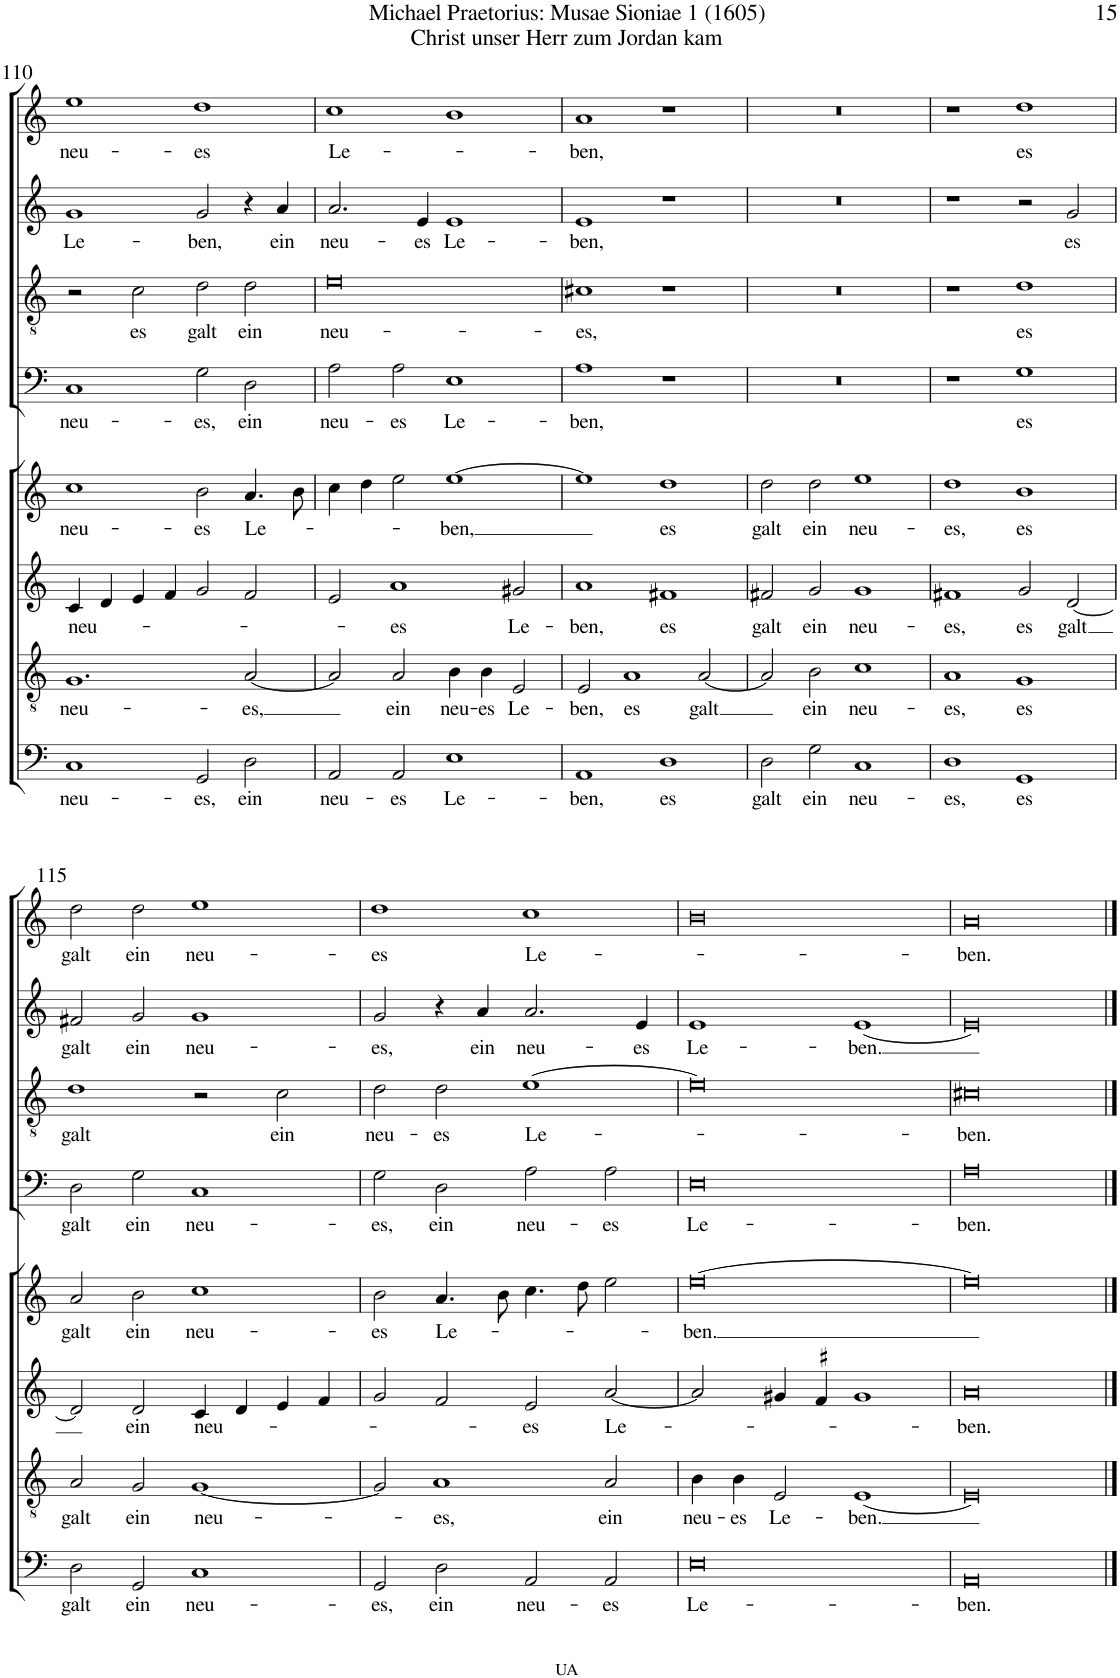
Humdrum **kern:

**kern	**text	**kern	**text	**kern	**text	**kern	**text	**kern	**text	**kern	**text	**kern	**text	**kern	**text
*part8	*part8	*part7	*part7	*part6	*part6	*part5	*part5	*part4	*part4	*part3	*part3	*part2	*part2	*part1	*part1
*staff8	*staff8	*staff7	*staff7	*staff6	*staff6	*staff5	*staff5	*staff4	*staff4	*staff3	*staff3	*staff2	*staff2	*staff1	*staff1
*I"Baß 2	*	*I"Tenor 2	*	*I"Alt 2	*	*I"Sopran 2	*	*I"Baß 1	*	*I"Tenor 1	*	*I"Alt 1	*	*I"Sopran 1	*
!!LO:PB:g=z
*clefF4	*	*clefGv2	*	*clefG2	*	*clefG2	*	*clefF4	*	*clefGv2	*	*clefG2	*	*clefG2	*
*k[]	*	*k[]	*	*k[]	*	*k[]	*	*k[]	*	*k[]	*	*k[]	*	*k[]	*
*M4/2	*	*M4/2	*	*M4/2	*	*M4/2	*	*M4/2	*	*M4/2	*	*M4/2	*	*M4/2	*
*met(c|)	*	*met(c|)	*	*met(c|)	*	*met(c|)	*	*met(c|)	*	*met(c|)	*	*met(c|)	*	*met(c|)	*
=110	=110	=110	=110	=110	=110	=110	=110	=110	=110	=110	=110	=110	=110	=110	=110
!	!LO:LY:b	!	!LO:LY:b	!	!LO:LY:b	!	!LO:LY:b	!	!LO:LY:b	!	!	!	!LO:LY:b	!	!LO:LY:b
1C	neu-	1.G	neu-	4c/	neu-	1cc	neu-	1C	neu-	2r	.	1g	Le-	1ee	neu-
.	.	.	.	4d/	.	.	.	.	.	.	.	.	.	.	.
!	!	!	!	!	!	!	!	!	!	!	!LO:LY:b	!	!	!	!
.	.	.	.	4e/	.	.	.	.	.	2c\	es	.	.	.	.
.	.	.	.	4f/	.	.	.	.	.	.	.	.	.	.	.
!	!LO:LY:b	!	!	!	!	!	!LO:LY:b	!	!LO:LY:b	!	!LO:LY:b	!	!LO:LY:b	!	!LO:LY:b
2GG/	-es,	.	.	2g/	.	2b\	-es	2G\	-es,	2d\	galt	2g/	-ben,	1dd	-es
!	!LO:LY:b	!	!LO:LY:b	!	!	!	!LO:LY:b	!	!LO:LY:b	!	!LO:LY:b	!	!	!	!
2D\	ein	[2A/	-es,	2f/	.	4.a/	Le-	2D\	ein	2d\	ein	4r	.	.	.
!	!	!	!	!	!	!	!	!	!	!	!	!	!LO:LY:b	!	!
.	.	.	.	.	.	.	.	.	.	.	.	4a/	ein	.	.
.	.	.	.	.	.	8b\	.	.	.	.	.	.	.	.	.
=111	=111	=111	=111	=111	=111	=111	=111	=111	=111	=111	=111	=111	=111	=111	=111
!	!LO:LY:b	!	!	!	!	!	!	!	!LO:LY:b	!	!LO:LY:b	!	!LO:LY:b	!	!LO:LY:b
2AA/	neu-	2A/]	.	2e/	.	4cc\	.	2A\	neu-	0e	neu-	2.a/	neu-	1cc	Le-
.	.	.	.	.	.	4dd\	.	.	.	.	.	.	.	.	.
!	!LO:LY:b	!	!LO:LY:b	!	!LO:LY:b	!	!	!	!LO:LY:b	!	!	!	!	!	!
2AA/	-es	2A/	ein	1a	-es	2ee\	.	2A\	-es	.	.	.	.	.	.
!	!	!	!	!	!	!	!	!	!	!	!	!	!LO:LY:b	!	!
.	.	.	.	.	.	.	.	.	.	.	.	4e/	-es	.	.
!	!LO:LY:b	!	!LO:LY:b	!	!	!	!LO:LY:b	!	!LO:LY:b	!	!	!	!LO:LY:b	!	!
1E	Le-	4B\	neu-	.	.	[1ee	-ben,	1E	Le-	.	.	1e	Le-	1b	.
!	!	!	!LO:LY:b	!	!	!	!	!	!	!	!	!	!	!	!
.	.	4B\	-es	.	.	.	.	.	.	.	.	.	.	.	.
!	!	!	!LO:LY:b	!	!LO:LY:b	!	!	!	!	!	!	!	!	!	!
.	.	2E/	Le-	2g#X/	Le-	.	.	.	.	.	.	.	.	.	.
=112	=112	=112	=112	=112	=112	=112	=112	=112	=112	=112	=112	=112	=112	=112	=112
!	!LO:LY:b	!	!LO:LY:b	!	!LO:LY:b	!	!	!	!LO:LY:b	!	!LO:LY:b	!	!LO:LY:b	!	!LO:LY:b
1AA	-ben,	2E/	-ben,	1a	-ben,	1ee]	.	1A	-ben,	1c#X	-es,	1e	-ben,	1a	-ben,
!	!	!	!LO:LY:b	!	!	!	!	!	!	!	!	!	!	!	!
.	.	1A	es	.	.	.	.	.	.	.	.	.	.	.	.
!	!LO:LY:b	!	!	!	!LO:LY:b	!	!LO:LY:b	!	!	!	!	!	!	!	!
1D	es	.	.	1f#X	es	1dd	es	1r	.	1r	.	1r	.	1r	.
!	!	!	!LO:LY:b	!	!	!	!	!	!	!	!	!	!	!	!
.	.	[2A/	galt	.	.	.	.	.	.	.	.	.	.	.	.
=113	=113	=113	=113	=113	=113	=113	=113	=113	=113	=113	=113	=113	=113	=113	=113
!	!LO:LY:b	!	!	!	!LO:LY:b	!	!LO:LY:b	!	!	!	!	!	!	!	!
2D\	galt	2A/]	.	2f#X/	galt	2dd\	galt	0r	.	0r	.	0r	.	0r	.
!	!LO:LY:b	!	!LO:LY:b	!	!LO:LY:b	!	!LO:LY:b	!	!	!	!	!	!	!	!
2G\	ein	2B\	ein	2g/	ein	2dd\	ein	.	.	.	.	.	.	.	.
!	!LO:LY:b	!	!LO:LY:b	!	!LO:LY:b	!	!LO:LY:b	!	!	!	!	!	!	!	!
1C	neu-	1c	neu-	1g	neu-	1ee	neu-	.	.	.	.	.	.	.	.
=114	=114	=114	=114	=114	=114	=114	=114	=114	=114	=114	=114	=114	=114	=114	=114
!	!LO:LY:b	!	!LO:LY:b	!	!LO:LY:b	!	!LO:LY:b	!	!	!	!	!	!	!	!
1D	-es,	1A	-es,	1f#X	-es,	1dd	-es,	1r	.	1r	.	1r	.	1r	.
!	!LO:LY:b	!	!LO:LY:b	!	!LO:LY:b	!	!LO:LY:b	!	!LO:LY:b	!	!LO:LY:b	!	!	!	!LO:LY:b
1GG	es	1G	es	2g/	es	1b	es	1G	es	1d	es	2r	.	1dd	es
!	!	!	!	!	!LO:LY:b	!	!	!	!	!	!	!	!LO:LY:b	!	!
.	.	.	.	[2d/	galt	.	.	.	.	.	.	2g/	es	.	.
!!LO:LB:g=z
=115	=115	=115	=115	=115	=115	=115	=115	=115	=115	=115	=115	=115	=115	=115	=115
!	!LO:LY:b	!	!LO:LY:b	!	!	!	!LO:LY:b	!	!LO:LY:b	!	!LO:LY:b	!	!LO:LY:b	!	!LO:LY:b
2D\	galt	2A/	galt	2d/]	.	2a/	galt	2D\	galt	1d	galt	2f#X/	galt	2dd\	galt
!	!LO:LY:b	!	!LO:LY:b	!	!LO:LY:b	!	!LO:LY:b	!	!LO:LY:b	!	!	!	!LO:LY:b	!	!LO:LY:b
2GG/	ein	2G/	ein	2d/	ein	2b\	ein	2G\	ein	.	.	2g/	ein	2dd\	ein
!	!LO:LY:b	!	!LO:LY:b	!	!LO:LY:b	!	!LO:LY:b	!	!LO:LY:b	!	!	!	!LO:LY:b	!	!LO:LY:b
1C	neu-	[1G	neu-	4c/	neu-	1cc	neu-	1C	neu-	2r	.	1g	neu-	1ee	neu-
.	.	.	.	4d/	.	.	.	.	.	.	.	.	.	.	.
!	!	!	!	!	!	!	!	!	!	!	!LO:LY:b	!	!	!	!
.	.	.	.	4e/	.	.	.	.	.	2c\	ein	.	.	.	.
.	.	.	.	4f/	.	.	.	.	.	.	.	.	.	.	.
=116	=116	=116	=116	=116	=116	=116	=116	=116	=116	=116	=116	=116	=116	=116	=116
!	!LO:LY:b	!	!	!	!	!	!LO:LY:b	!	!LO:LY:b	!	!LO:LY:b	!	!LO:LY:b	!	!LO:LY:b
2GG/	-es,	2G/]	.	2g/	.	2b\	-es	2G\	-es,	2d\	neu-	2g/	-es,	1dd	-es
!	!LO:LY:b	!	!LO:LY:b	!	!	!	!LO:LY:b	!	!LO:LY:b	!	!LO:LY:b	!	!	!	!
2D\	ein	1A	-es,	2f/	.	4.a/	Le-	2D\	ein	2d\	-es	4r	.	.	.
!	!	!	!	!	!	!	!	!	!	!	!	!	!LO:LY:b	!	!
.	.	.	.	.	.	.	.	.	.	.	.	4a/	ein	.	.
.	.	.	.	.	.	8b\	.	.	.	.	.	.	.	.	.
!	!LO:LY:b	!	!	!	!LO:LY:b	!	!	!	!LO:LY:b	!	!LO:LY:b	!	!LO:LY:b	!	!LO:LY:b
2AA/	neu-	.	.	2e/	-es	4.cc\	.	2A\	neu-	[1e	Le-	2.a/	neu-	1cc	Le-
.	.	.	.	.	.	8dd\	.	.	.	.	.	.	.	.	.
!	!LO:LY:b	!	!LO:LY:b	!	!LO:LY:b	!	!	!	!LO:LY:b	!	!	!	!	!	!
2AA/	-es	2A/	ein	[2a/	Le-	2ee\	.	2A\	-es	.	.	.	.	.	.
!	!	!	!	!	!	!	!	!	!	!	!	!	!LO:LY:b	!	!
.	.	.	.	.	.	.	.	.	.	.	.	4e/	-es	.	.
=117	=117	=117	=117	=117	=117	=117	=117	=117	=117	=117	=117	=117	=117	=117	=117
!	!LO:LY:b	!	!LO:LY:b	!	!	!	!LO:LY:b	!	!LO:LY:b	!	!	!	!LO:LY:b	!	!
0E	Le-	4B\	neu-	2a/]	.	[0ee	-ben.	0E	Le-	0e]	.	1e	Le-	0b	.
!	!	!	!LO:LY:b	!	!	!	!	!	!	!	!	!	!	!	!
.	.	4B\	-es	.	.	.	.	.	.	.	.	.	.	.	.
!	!	!	!LO:LY:b	!	!	!	!	!	!	!	!	!	!	!	!
.	.	2E/	Le-	4g#X/	.	.	.	.	.	.	.	.	.	.	.
.	.	.	.	4f#X/	.	.	.	.	.	.	.	.	.	.	.
!	!	!	!LO:LY:b	!	!	!	!	!	!	!	!	!	!LO:LY:b	!	!
.	.	[1E	-ben.	1g#	.	.	.	.	.	.	.	[1e	-ben.	.	.
=118	=118	=118	=118	=118	=118	=118	=118	=118	=118	=118	=118	=118	=118	=118	=118
!	!LO:LY:b	!	!	!	!LO:LY:b	!	!	!	!LO:LY:b	!	!LO:LY:b	!	!	!	!LO:LY:b
0AA	-ben.	0E]	.	0a	-ben.	0ee]	.	0A	-ben.	0c#X	-ben.	0e]	.	0a	-ben.
==	==	==	==	==	==	==	==	==	==	==	==	==	==	==	==
*-	*-	*-	*-	*-	*-	*-	*-	*-	*-	*-	*-	*-	*-	*-	*-
